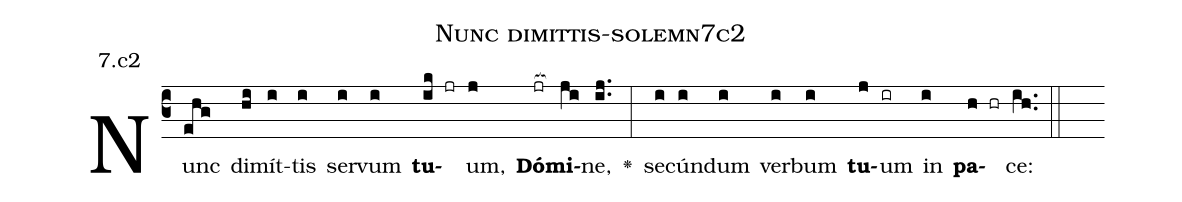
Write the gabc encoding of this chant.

name: Nunc dimittis-solemn7c2;
annotation: 7.c2;
%%
(c3)Nunc(ehg) di(hi)mít(i)tis(i) ser(i)vum(i) <b>tu</b>(ik jr)um,(j) <b>Dó</b>(jr[ocb:1{])<b>mi</b>(ji[ocb:0}])ne,(ij..) <v>\greheightstar</v>(:) se(i)cún(i)dum(i) ver(i)bum(i) <b>tu</b>(j)um(ir) in(i) <b>pa</b>(h hr)ce:(ih..) (::)


%E(i) u(i) o(j) u(i) a(h) e.(ih..) (::)
